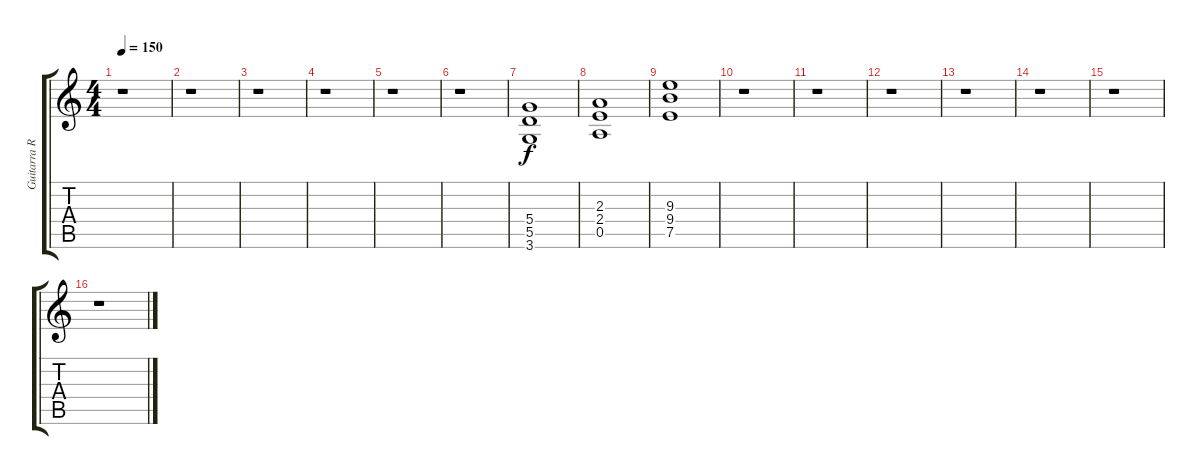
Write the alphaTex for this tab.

\track ("Guitarra Ritmica (complemento)" "Guitarra R") {instrument distortionguitar}
\staff {score tabs}
\tuning (E4 B3 G3 D3 A2 E2) {hide}
\ts (4 4)
\tempo 150
\clef g2
\ks c
r.1{dy f} |
r.1 |
r.1 |
r.1 |
r.1 |
r.1 |
(5.4 5.5 3.6).1 |
(2.3 2.4 0.5).1 |
(9.3 9.4 7.5).1 |
r.1 |
r.1 |
r.1 |
r.1 |
r.1 |
r.1 |
r.1
